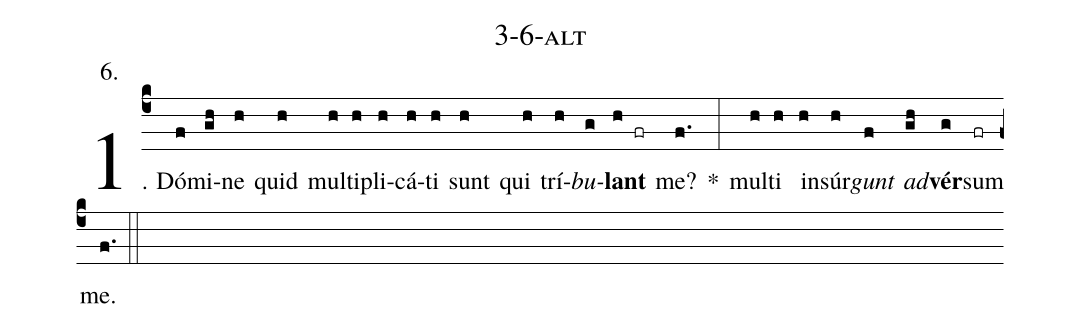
name: 3-6-alt;
annotation: 6.;
%%
(c4)1. Dó(f)mi(gh)ne(h) quid(h) mul(h)ti(h)pli(h)cá(h)ti(h) sunt(h) qui(h) trí(h)<i>bu</i>(g)<b>lant</b>(h fr) me?(f.) *(:) mul(h)ti(h) in(h)súr(h)<i>gunt</i>(f) <i>ad</i>(gh)<b>vér</b>(g)sum(fr) me.(f.) (::)
